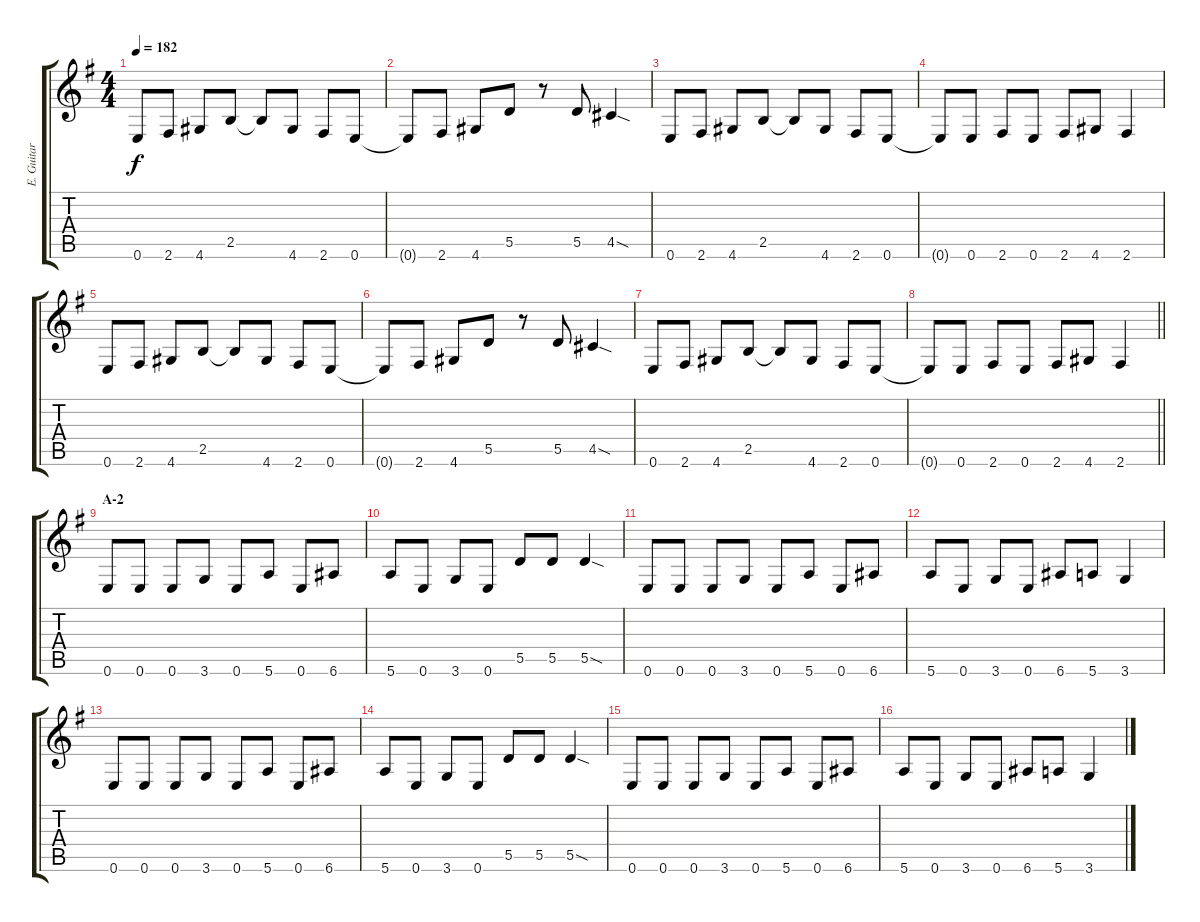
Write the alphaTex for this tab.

\track ("E. Guitar II" "E. Guitar ") {instrument overdrivenguitar}
\staff {score tabs}
\tuning (E4 B3 G3 D3 A2 E2) {hide}
\ts (4 4)
\tempo 182
\clef g2
\ks g
0.6.8{dy f} 2.6.8 4.6.8 2.5.8 2.5{t}.8 4.6.8 2.6.8 0.6.8 |
0.6{t}.8 2.6.8 4.6.8 5.5.8 r.8 5.5.8 4.5{sod}.4 |
0.6.8 2.6.8 4.6.8 2.5.8 2.5{t}.8 4.6.8 2.6.8 0.6.8 |
0.6{t}.8 0.6.8 2.6.8 0.6.8 2.6.8 4.6.8 2.6.4 |
0.6.8 2.6.8 4.6.8 2.5.8 2.5{t}.8 4.6.8 2.6.8 0.6.8 |
0.6{t}.8 2.6.8 4.6.8 5.5.8 r.8 5.5.8 4.5{sod}.4 |
0.6.8 2.6.8 4.6.8 2.5.8 2.5{t}.8 4.6.8 2.6.8 0.6.8 |
\barLineRight lightlight
0.6{t}.8 0.6.8 2.6.8 0.6.8 2.6.8 4.6.8 2.6.4 |
\section ("" "A-2")
0.6.8 0.6.8 0.6.8 3.6.8 0.6.8 5.6.8 0.6.8 6.6.8 |
5.6.8 0.6.8 3.6.8 0.6.8 5.5.8 5.5.8 5.5{sod}.4 |
0.6.8 0.6.8 0.6.8 3.6.8 0.6.8 5.6.8 0.6.8 6.6.8 |
5.6.8 0.6.8 3.6.8 0.6.8 6.6.8 5.6.8 3.6.4 |
0.6.8 0.6.8 0.6.8 3.6.8 0.6.8 5.6.8 0.6.8 6.6.8 |
5.6.8 0.6.8 3.6.8 0.6.8 5.5.8 5.5.8 5.5{sod}.4 |
0.6.8 0.6.8 0.6.8 3.6.8 0.6.8 5.6.8 0.6.8 6.6.8 |
5.6.8 0.6.8 3.6.8 0.6.8 6.6.8 5.6.8 3.6.4
